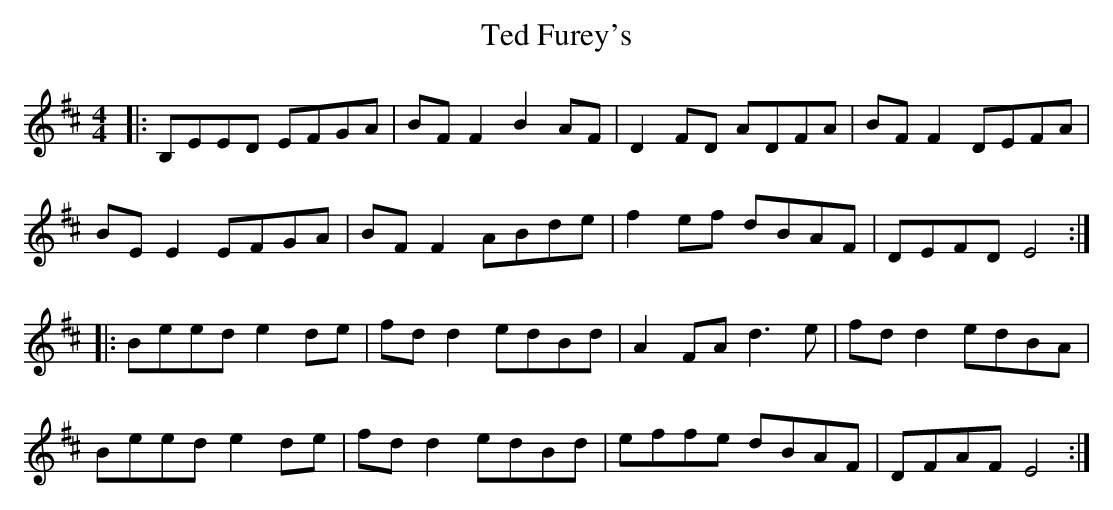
X:1
T: Ted Furey's
M: 4/4
L: 1/8
K: Dmaj
|:B,EED EFGA|BFF2 B2AF|D2FD ADFA|BFF2 DEFA|
BEE2 EFGA|BFF2 ABde|f2ef dBAF|DEFD E4:|
|:Beed e2de|fdd2 edBd|A2FA d3e|fdd2 edBA|
Beed e2de|fdd2 edBd|effe dBAF|DFAF E4:|
